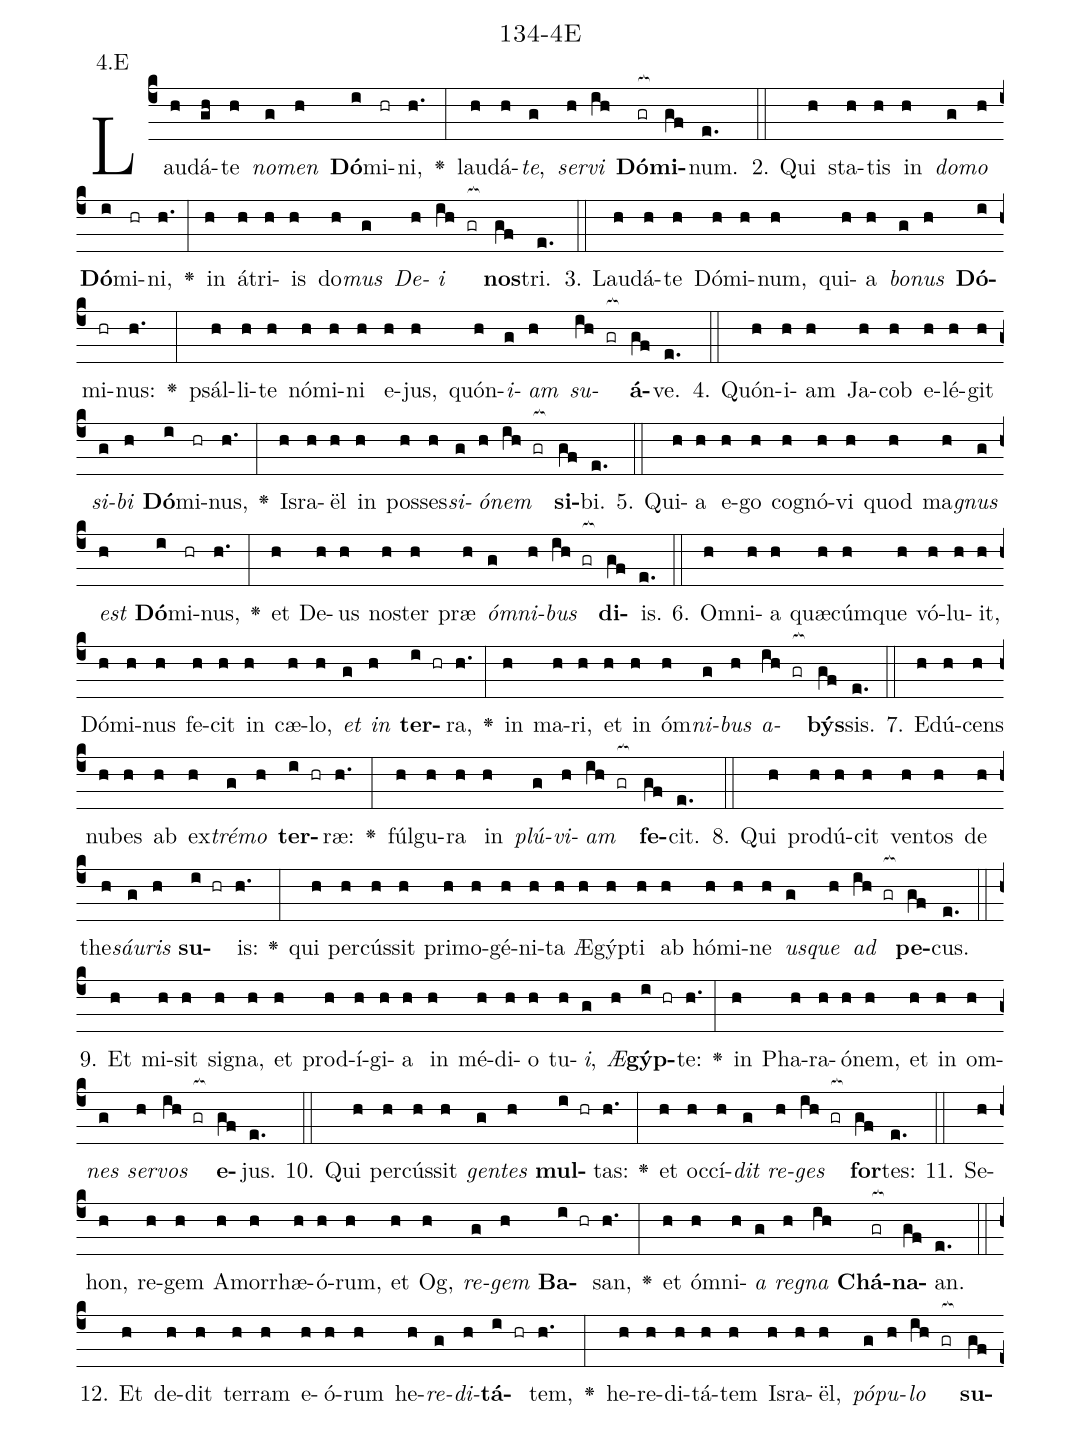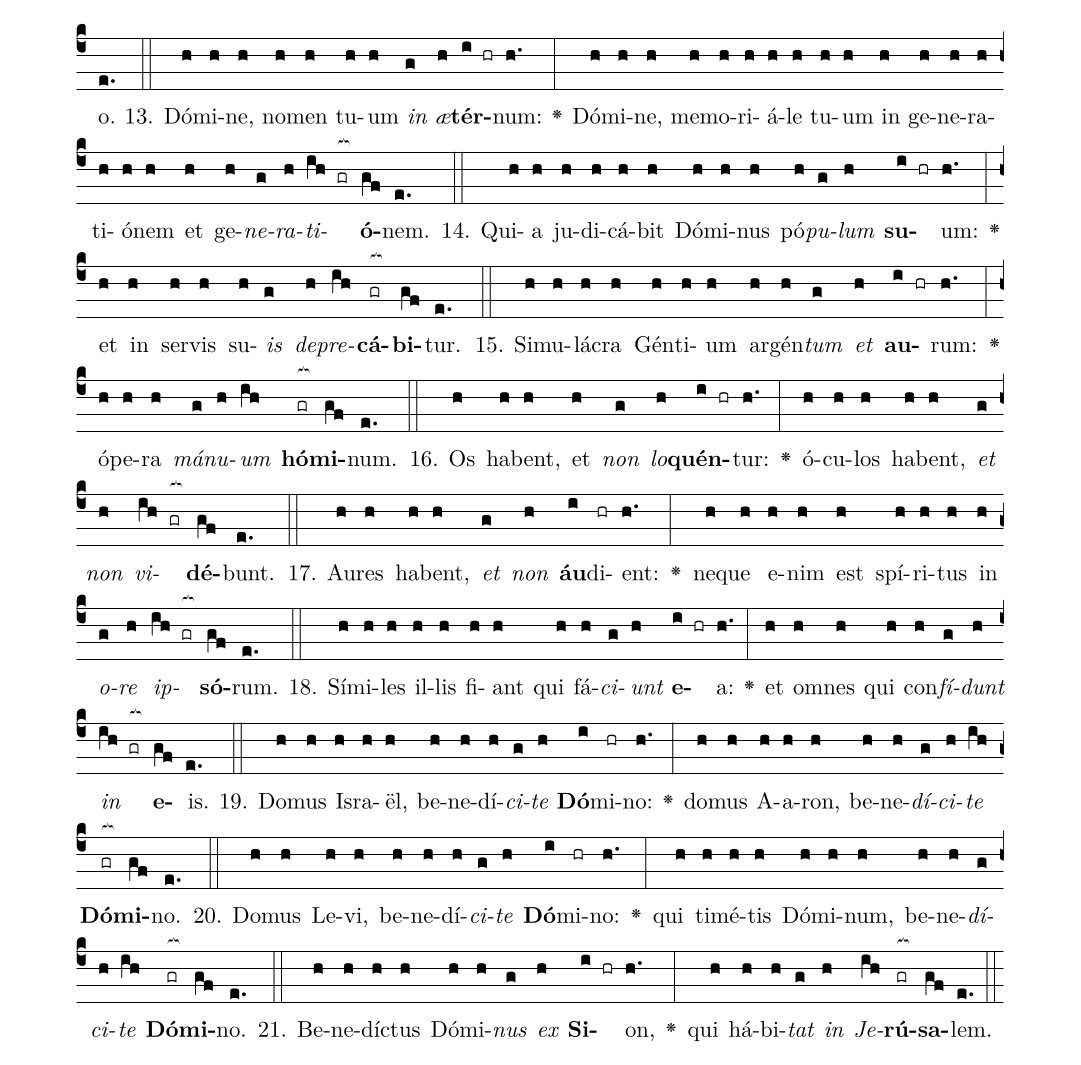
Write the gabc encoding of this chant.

name: 134-4E;
annotation: 4.E;
%%
(c4)Lau(h)dá(gh)te(h) <i>no</i>(g)<i>men</i>(h) <b>Dó</b>(i)mi(hr)ni,(h.) <v>\greheightstar</v>(:) lau(h)dá(h)<i>te</i>,(g) <i>ser</i>(h)<i>vi</i>(ih) <b>Dó</b>(gr[ocb:1{])<b>mi</b>(gf[ocb:0}])num.(e.) (::)
2. Qui(h) sta(h)tis(h) in(h) <i>do</i>(g)<i>mo</i>(h) <b>Dó</b>(i)mi(hr)ni,(h.) <v>\greheightstar</v>(:) in(h) á(h)tri(h)is(h) do(h)<i>mus</i>(g) <i>De</i>(h)<i>i</i>(ih gr[ocb:1{]) <b>nos</b>(gf[ocb:0}])tri.(e.) (::)
3. Lau(h)dá(h)te(h) Dó(h)mi(h)num,(h) qui(h)a(h) <i>bo</i>(g)<i>nus</i>(h) <b>Dó</b>(i)mi(hr)nus:(h.) <v>\greheightstar</v>(:) psál(h)li(h)te(h) nó(h)mi(h)ni(h) e(h)jus,(h) quón(h)<i>i</i>(g)<i>am</i>(h) <i>su</i>(ih gr[ocb:1{])<b>á</b>(gf[ocb:0}])ve.(e.) (::)
4. Quón(h)i(h)am(h) Ja(h)cob(h) e(h)lé(h)git(h) <i>si</i>(g)<i>bi</i>(h) <b>Dó</b>(i)mi(hr)nus,(h.) <v>\greheightstar</v>(:) Is(h)ra(h)ël(h) in(h) pos(h)ses(h)<i>si</i>(g)<i>ó</i>(h)<i>nem</i>(ih gr[ocb:1{]) <b>si</b>(gf[ocb:0}])bi.(e.) (::)
5. Qui(h)a(h) e(h)go(h) co(h)gnó(h)vi(h) quod(h) ma(h)<i>gnus</i>(g) <i>est</i>(h) <b>Dó</b>(i)mi(hr)nus,(h.) <v>\greheightstar</v>(:) et(h) De(h)us(h) nos(h)ter(h) præ(h) <i>óm</i>(g)<i>ni</i>(h)<i>bus</i>(ih gr[ocb:1{]) <b>di</b>(gf[ocb:0}])is.(e.) (::)
6. Om(h)ni(h)a(h) quæ(h)cúm(h)que(h) vó(h)lu(h)it,(h) Dó(h)mi(h)nus(h) fe(h)cit(h) in(h) cæ(h)lo,(h) <i>et</i>(g) <i>in</i>(h) <b>ter</b>(i hr)ra,(h.) <v>\greheightstar</v>(:) in(h) ma(h)ri,(h) et(h) in(h) óm(h)<i>ni</i>(g)<i>bus</i>(h) <i>a</i>(ih gr[ocb:1{])<b>býs</b>(gf[ocb:0}])sis.(e.) (::)
7. E(h)dú(h)cens(h) nu(h)bes(h) ab(h) ex(h)<i>tré</i>(g)<i>mo</i>(h) <b>ter</b>(i hr)ræ:(h.) <v>\greheightstar</v>(:) fúl(h)gu(h)ra(h) in(h) <i>plú</i>(g)<i>vi</i>(h)<i>am</i>(ih gr[ocb:1{]) <b>fe</b>(gf[ocb:0}])cit.(e.) (::)
8. Qui(h) pro(h)dú(h)cit(h) ven(h)tos(h) de(h) the(h)<i>sáu</i>(g)<i>ris</i>(h) <b>su</b>(i hr)is:(h.) <v>\greheightstar</v>(:) qui(h) per(h)cús(h)sit(h) pri(h)mo(h)gé(h)ni(h)ta(h) Æ(h)gýp(h)ti(h) ab(h) hó(h)mi(h)ne(h) <i>us</i>(g)<i>que</i>(h) <i>ad</i>(ih gr[ocb:1{]) <b>pe</b>(gf[ocb:0}])cus.(e.) (::)
9. Et(h) mi(h)sit(h) si(h)gna,(h) et(h) prod(h)í(h)gi(h)a(h) in(h) mé(h)di(h)o(h) tu(h)<i>i</i>,(g) <i>Æ</i>(h)<b>gýp</b>(i hr)te:(h.) <v>\greheightstar</v>(:) in(h) Pha(h)ra(h)ó(h)nem,(h) et(h) in(h) om(h)<i>nes</i>(g) <i>ser</i>(h)<i>vos</i>(ih gr[ocb:1{]) <b>e</b>(gf[ocb:0}])jus.(e.) (::)
10. Qui(h) per(h)cús(h)sit(h) <i>gen</i>(g)<i>tes</i>(h) <b>mul</b>(i hr)tas:(h.) <v>\greheightstar</v>(:) et(h) oc(h)cí(h)<i>dit</i>(g) <i>re</i>(h)<i>ges</i>(ih gr[ocb:1{]) <b>for</b>(gf[ocb:0}])tes:(e.) (::)
11. Se(h)hon,(h) re(h)gem(h) A(h)mor(h)rhæ(h)ó(h)rum,(h) et(h) Og,(h) <i>re</i>(g)<i>gem</i>(h) <b>Ba</b>(i hr)san,(h.) <v>\greheightstar</v>(:) et(h) óm(h)ni(h)<i>a</i>(g) <i>re</i>(h)<i>gna</i>(ih) <b>Chá</b>(gr[ocb:1{])<b>na</b>(gf[ocb:0}])an.(e.) (::)
12. Et(h) de(h)dit(h) ter(h)ram(h) e(h)ó(h)rum(h) he(h)<i>re</i>(g)<i>di</i>(h)<b>tá</b>(i hr)tem,(h.) <v>\greheightstar</v>(:) he(h)re(h)di(h)tá(h)tem(h) Is(h)ra(h)ël,(h) <i>pó</i>(g)<i>pu</i>(h)<i>lo</i>(ih gr[ocb:1{]) <b>su</b>(gf[ocb:0}])o.(e.) (::)
13. Dó(h)mi(h)ne,(h) no(h)men(h) tu(h)um(h) <i>in</i>(g) <i>æ</i>(h)<b>tér</b>(i hr)num:(h.) <v>\greheightstar</v>(:) Dó(h)mi(h)ne,(h) me(h)mo(h)ri(h)á(h)le(h) tu(h)um(h) in(h) ge(h)ne(h)ra(h)ti(h)ó(h)nem(h) et(h) ge(h)<i>ne</i>(g)<i>ra</i>(h)<i>ti</i>(ih gr[ocb:1{])<b>ó</b>(gf[ocb:0}])nem.(e.) (::)
14. Qui(h)a(h) ju(h)di(h)cá(h)bit(h) Dó(h)mi(h)nus(h) pó(h)<i>pu</i>(g)<i>lum</i>(h) <b>su</b>(i hr)um:(h.) <v>\greheightstar</v>(:) et(h) in(h) ser(h)vis(h) su(h)<i>is</i>(g) <i>de</i>(h)<i>pre</i>(ih)<b>cá</b>(gr[ocb:1{])<b>bi</b>(gf[ocb:0}])tur.(e.) (::)
15. Si(h)mu(h)lá(h)cra(h) Gén(h)ti(h)um(h) ar(h)gén(h)<i>tum</i>(g) <i>et</i>(h) <b>au</b>(i hr)rum:(h.) <v>\greheightstar</v>(:) ó(h)pe(h)ra(h) <i>má</i>(g)<i>nu</i>(h)<i>um</i>(ih) <b>hó</b>(gr[ocb:1{])<b>mi</b>(gf[ocb:0}])num.(e.) (::)
16. Os(h) ha(h)bent,(h) et(h) <i>non</i>(g) <i>lo</i>(h)<b>quén</b>(i hr)tur:(h.) <v>\greheightstar</v>(:) ó(h)cu(h)los(h) ha(h)bent,(h) <i>et</i>(g) <i>non</i>(h) <i>vi</i>(ih gr[ocb:1{])<b>dé</b>(gf[ocb:0}])bunt.(e.) (::)
17. Au(h)res(h) ha(h)bent,(h) <i>et</i>(g) <i>non</i>(h) <b>áu</b>(i)di(hr)ent:(h.) <v>\greheightstar</v>(:) ne(h)que(h) e(h)nim(h) est(h) spí(h)ri(h)tus(h) in(h) <i>o</i>(g)<i>re</i>(h) <i>ip</i>(ih gr[ocb:1{])<b>só</b>(gf[ocb:0}])rum.(e.) (::)
18. Sí(h)mi(h)les(h) il(h)lis(h) fi(h)ant(h) qui(h) fá(h)<i>ci</i>(g)<i>unt</i>(h) <b>e</b>(i hr)a:(h.) <v>\greheightstar</v>(:) et(h) om(h)nes(h) qui(h) con(h)<i>fí</i>(g)<i>dunt</i>(h) <i>in</i>(ih gr[ocb:1{]) <b>e</b>(gf[ocb:0}])is.(e.) (::)
19. Do(h)mus(h) Is(h)ra(h)ël,(h) be(h)ne(h)dí(h)<i>ci</i>(g)<i>te</i>(h) <b>Dó</b>(i)mi(hr)no:(h.) <v>\greheightstar</v>(:) do(h)mus(h) A(h)a(h)ron,(h) be(h)ne(h)<i>dí</i>(g)<i>ci</i>(h)<i>te</i>(ih) <b>Dó</b>(gr[ocb:1{])<b>mi</b>(gf[ocb:0}])no.(e.) (::)
20. Do(h)mus(h) Le(h)vi,(h) be(h)ne(h)dí(h)<i>ci</i>(g)<i>te</i>(h) <b>Dó</b>(i)mi(hr)no:(h.) <v>\greheightstar</v>(:) qui(h) ti(h)mé(h)tis(h) Dó(h)mi(h)num,(h) be(h)ne(h)<i>dí</i>(g)<i>ci</i>(h)<i>te</i>(ih) <b>Dó</b>(gr[ocb:1{])<b>mi</b>(gf[ocb:0}])no.(e.) (::)
21. Be(h)ne(h)díc(h)tus(h) Dó(h)mi(h)<i>nus</i>(g) <i>ex</i>(h) <b>Si</b>(i hr)on,(h.) <v>\greheightstar</v>(:) qui(h) há(h)bi(h)<i>tat</i>(g) <i>in</i>(h) <i>Je</i>(ih)<b>rú</b>(gr[ocb:1{])<b>sa</b>(gf[ocb:0}])lem.(e.) (::)
